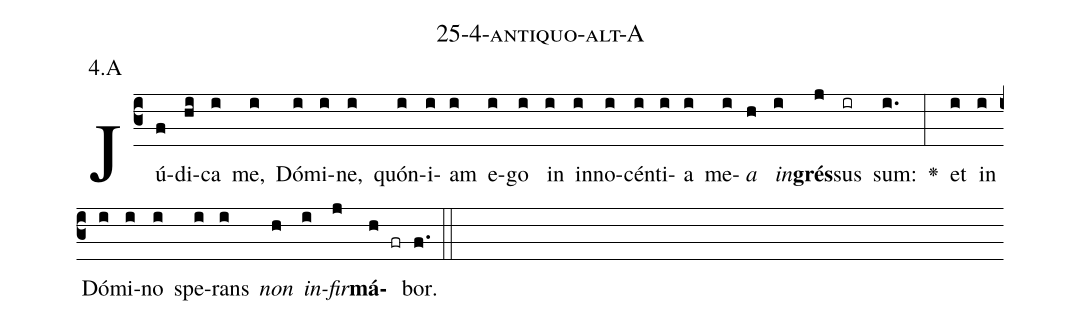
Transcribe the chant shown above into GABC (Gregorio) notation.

name: 25-4-antiquo-alt-A;
annotation: 4.A;
%%
(c3)Jú(f)di(hi)ca(i) me,(i) Dó(i)mi(i)ne,(i) quón(i)i(i)am(i) e(i)go(i) in(i) in(i)no(i)cén(i)ti(i)a(i) me(i)<i>a</i>(h) <i>in</i>(i)<b>grés</b>(j)sus(ir) sum:(i.) <v>\greheightstar</v>(:) et(i) in(i) Dó(i)mi(i)no(i) spe(i)rans(i) <i>non</i>(h) <i>in</i>(i)<i>fir</i>(j)<b>má</b>(h fr)bor.(f.) (::)


%E(i) u(h) o(i) u(j) a(h) e.(f.) (::)
